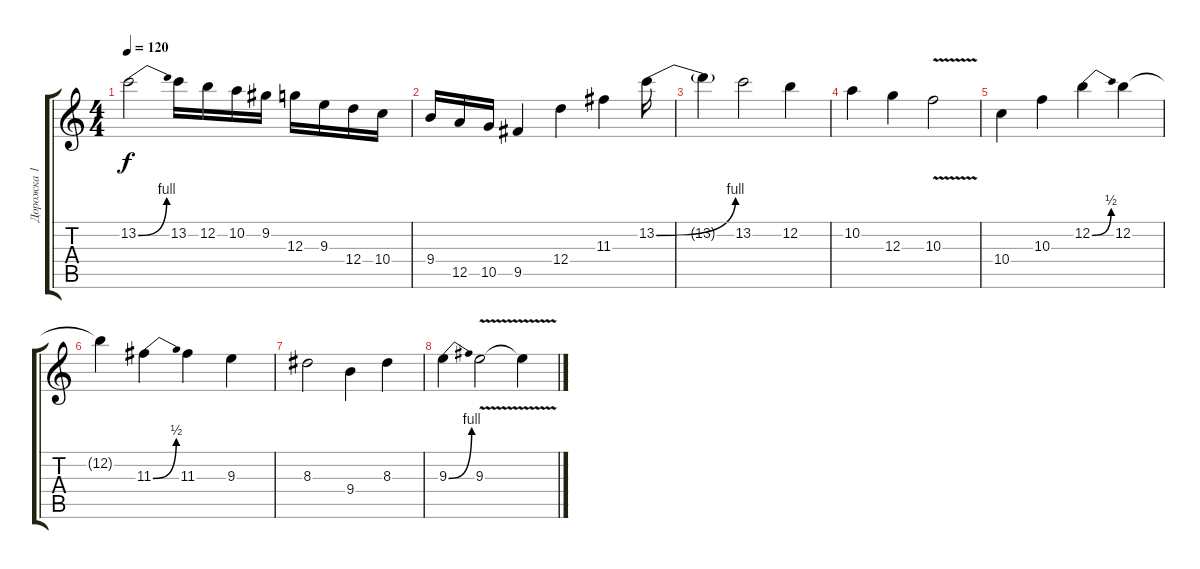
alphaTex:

\track ("Дорожка 1" "Дорожка 1") {instrument overdrivenguitar}
\staff {score tabs}
\tuning (E4 B3 G3 D3 A2 E2) {hide}
\ts (4 4)
\tempo 120
\clef g2
\ks c
13.2{be (bend 0 0 60 4)}.2{dy f} 13.2.16 12.2.16 10.2.16 9.2.16 12.3.16 9.3.16 12.4.16 10.4.16 |
9.4.16 12.5.16 10.5.16 9.5.4 12.4.4 11.3.4 13.2{be (bend 0 0 60 4)}.16 |
13.2{t}.4 13.2.2 12.2.4 |
10.2.4 12.3.4 10.3{v}.2 |
10.4.4 10.3.4 12.2{be (bend 0 0 60 2)}.4 12.2.4 |
12.2{t}.4 11.3{be (bend 0 0 60 2)}.4 11.3.4 9.3.4 |
8.3.2 9.4.4 8.3.4 |
9.3{be (bend 0 0 60 4)}.4 9.3{v}.2 9.3{t}.4
